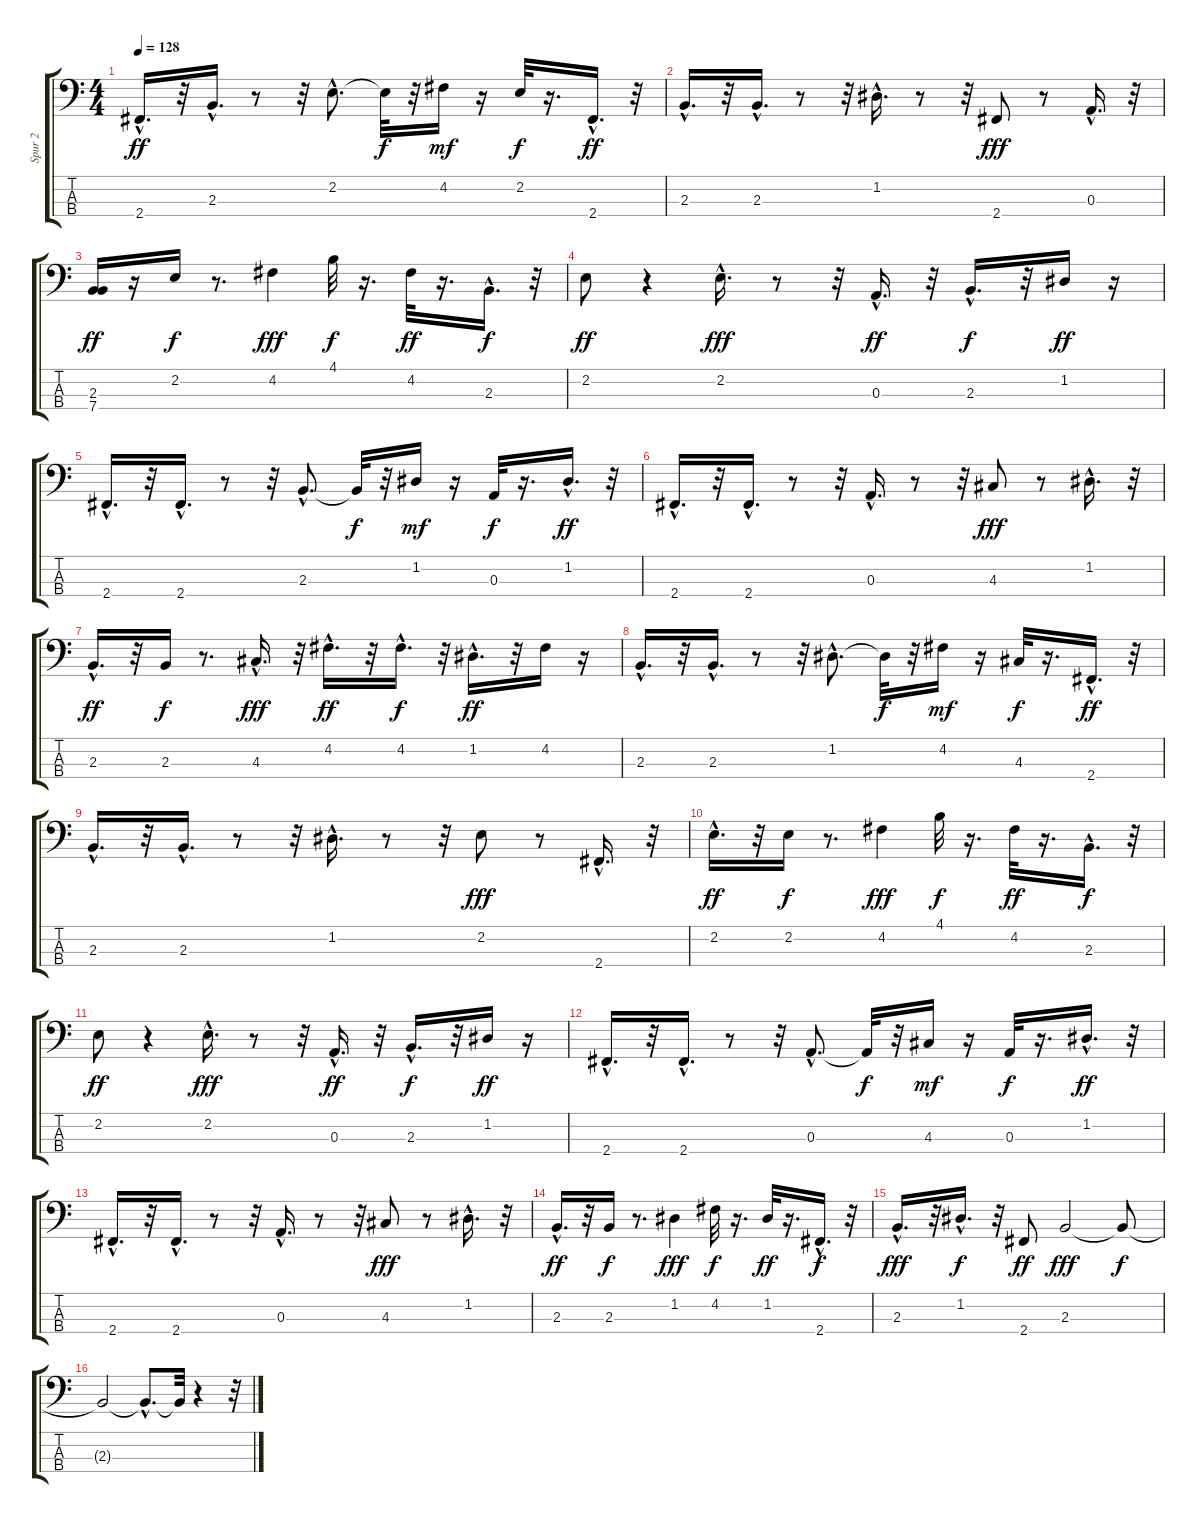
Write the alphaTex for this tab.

\track ("Spur 2" "Spur 2") {instrument slapbass1}
\staff {score tabs}
\tuning (G2 D2 A1 E1) {hide}
\ts (4 4)
\tempo 128
\clef f4
\ks c
2.4{hac}.16{d dy ff} r.32 2.3{hac}.16{d} r.8 r.32 2.2{hac}.8{d} 2.2{t}.32{dy f} r.32 4.2.16{dy mf} r.16 2.2.32{dy f} r.16{d} 2.4{hac}.16{d dy ff} r.32 |
2.3{hac}.16{d} r.32 2.3{hac}.16{d} r.8 r.32 1.2{hac}.16{d} r.8 r.32 2.4.8{dy fff} r.8 0.3{hac}.16{d} r.32 |
(2.3 7.4).16{dy ff} r.16 2.2.16{dy f} r.8{d} 4.2.4{dy fff} 4.1.32{dy f} r.16{d} 4.2.32{dy ff} r.16{d} 2.3{hac}.16{d dy f} r.32 |
2.2.8{dy ff} r.4 2.2{hac}.16{d dy fff} r.8 r.32 0.3{hac}.16{d dy ff} r.32 2.3{hac}.16{d dy f} r.32 1.2.16{dy ff} r.16 |
2.4{hac}.16{d} r.32 2.4{hac}.16{d} r.8 r.32 2.3{hac}.8{d} 2.3{t}.32{dy f} r.32 1.2.16{dy mf} r.16 0.3.32{dy f} r.16{d} 1.2{hac}.16{d dy ff} r.32 |
2.4{hac}.16{d} r.32 2.4{hac}.16{d} r.8 r.32 0.3{hac}.16{d} r.8 r.32 4.3.8{dy fff} r.8 1.2{hac}.16{d} r.32 |
2.3{hac}.16{d dy ff} r.32 2.3.16{dy f} r.8{d} 4.3{hac}.16{d dy fff} r.32 4.2{hac}.16{d dy ff} r.32 4.2{hac}.16{d dy f} r.32 1.2{hac}.16{d dy ff} r.32 4.2.16 r.16 |
2.3{hac}.16{d} r.32 2.3{hac}.16{d} r.8 r.32 1.2{hac}.8{d} 1.2{t}.32{dy f} r.32 4.2.16{dy mf} r.16 4.3.32{dy f} r.16{d} 2.4{hac}.16{d dy ff} r.32 |
2.3{hac}.16{d} r.32 2.3{hac}.16{d} r.8 r.32 1.2{hac}.16{d} r.8 r.32 2.2.8{dy fff} r.8 2.4{hac}.16{d} r.32 |
2.2{hac}.16{d dy ff} r.32 2.2.16{dy f} r.8{d} 4.2.4{dy fff} 4.1.32{dy f} r.16{d} 4.2.32{dy ff} r.16{d} 2.3{hac}.16{d dy f} r.32 |
2.2.8{dy ff} r.4 2.2{hac}.16{d dy fff} r.8 r.32 0.3{hac}.16{d dy ff} r.32 2.3{hac}.16{d dy f} r.32 1.2.16{dy ff} r.16 |
2.4{hac}.16{d} r.32 2.4{hac}.16{d} r.8 r.32 0.3{hac}.8{d} 0.3{t}.32{dy f} r.32 4.3.16{dy mf} r.16 0.3.32{dy f} r.16{d} 1.2{hac}.16{d dy ff} r.32 |
2.4{hac}.16{d} r.32 2.4{hac}.16{d} r.8 r.32 0.3{hac}.16{d} r.8 r.32 4.3.8{dy fff} r.8 1.2{hac}.16{d} r.32 |
2.3{hac}.16{d dy ff} r.32 2.3.16{dy f} r.8{d} 1.2.4{dy fff} 4.2.32{dy f} r.16{d} 1.2.32{dy ff} r.16{d} 2.4{hac}.16{d dy f} r.32 |
2.3{hac}.16{d dy fff} r.32 1.2{hac}.16{d dy f} r.32 2.4.8{dy ff} 2.3.2{dy fff} 2.3{t}.8{dy f} |
2.3{t}.2 2.3{hac t}.8{d} 2.3{t}.32 r.4 r.32
